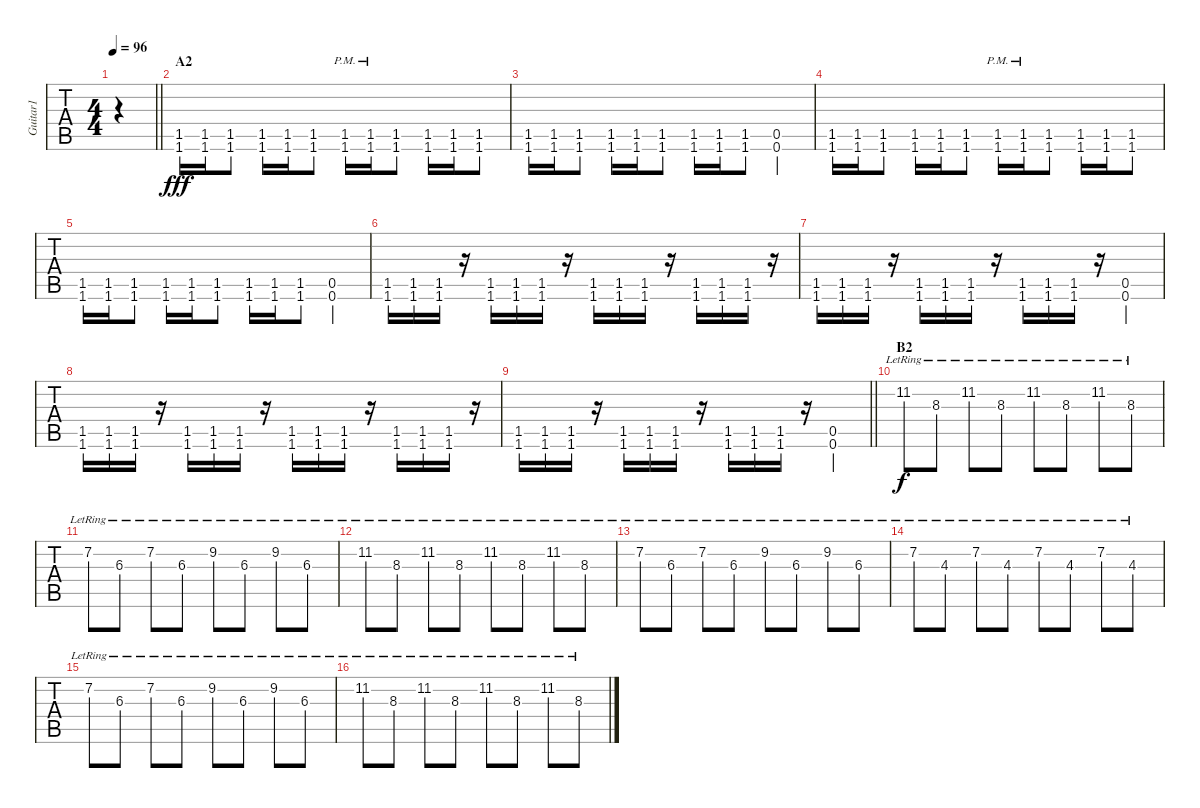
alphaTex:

\track ("Guitar1" "Guitar1") {instrument distortionguitar}
\staff {tabs}
\tuning (E4 B3 G3 D3 A2 D2) {hide}
\ts (4 4)
\tempo 96
\clef g2
\barLineRight lightlight
\ks c
|
\section ("" "A2")
(1.5 1.6).16{dy fff} (1.5 1.6).16 (1.5 1.6).8 (1.5 1.6).16 (1.5 1.6).16 (1.5 1.6).8 (1.5{pm} 1.6{pm}).16 (1.5{pm} 1.6{pm}).16 (1.5 1.6).8 (1.5 1.6).16 (1.5 1.6).16 (1.5 1.6).8 |
(1.5 1.6).16 (1.5 1.6).16 (1.5 1.6).8 (1.5 1.6).16 (1.5 1.6).16 (1.5 1.6).8 (1.5 1.6).16 (1.5 1.6).16 (1.5 1.6).8 (0.5 0.6).4 |
(1.5 1.6).16 (1.5 1.6).16 (1.5 1.6).8 (1.5 1.6).16 (1.5 1.6).16 (1.5 1.6).8 (1.5{pm} 1.6{pm}).16 (1.5{pm} 1.6{pm}).16 (1.5 1.6).8 (1.5 1.6).16 (1.5 1.6).16 (1.5 1.6).8 |
(1.5 1.6).16 (1.5 1.6).16 (1.5 1.6).8 (1.5 1.6).16 (1.5 1.6).16 (1.5 1.6).8 (1.5 1.6).16 (1.5 1.6).16 (1.5 1.6).8 (0.5 0.6).4 |
(1.5 1.6).16 (1.5 1.6).16 (1.5 1.6).16 r.16 (1.5 1.6).16 (1.5 1.6).16 (1.5 1.6).16 r.16 (1.5 1.6).16 (1.5 1.6).16 (1.5 1.6).16 r.16 (1.5 1.6).16 (1.5 1.6).16 (1.5 1.6).16 r.16 |
(1.5 1.6).16 (1.5 1.6).16 (1.5 1.6).16 r.16 (1.5 1.6).16 (1.5 1.6).16 (1.5 1.6).16 r.16 (1.5 1.6).16 (1.5 1.6).16 (1.5 1.6).16 r.16 (0.5 0.6).4 |
(1.5 1.6).16 (1.5 1.6).16 (1.5 1.6).16 r.16 (1.5 1.6).16 (1.5 1.6).16 (1.5 1.6).16 r.16 (1.5 1.6).16 (1.5 1.6).16 (1.5 1.6).16 r.16 (1.5 1.6).16 (1.5 1.6).16 (1.5 1.6).16 r.16 |
\barLineRight lightlight
(1.5 1.6).16 (1.5 1.6).16 (1.5 1.6).16 r.16 (1.5 1.6).16 (1.5 1.6).16 (1.5 1.6).16 r.16 (1.5 1.6).16 (1.5 1.6).16 (1.5 1.6).16 r.16 (0.5 0.6).4 |
\section ("" "B2")
11.2{lr}.8{dy f instrument electricguitarclean} 8.3{lr}.8 11.2{lr}.8 8.3{lr}.8 11.2{lr}.8 8.3{lr}.8 11.2{lr}.8 8.3{lr}.8 |
7.2{lr}.8 6.3{lr}.8 7.2{lr}.8 6.3{lr}.8 9.2{lr}.8 6.3{lr}.8 9.2{lr}.8 6.3{lr}.8 |
11.2{lr}.8 8.3{lr}.8 11.2{lr}.8 8.3{lr}.8 11.2{lr}.8 8.3{lr}.8 11.2{lr}.8 8.3{lr}.8 |
7.2{lr}.8 6.3{lr}.8 7.2{lr}.8 6.3{lr}.8 9.2{lr}.8 6.3{lr}.8 9.2{lr}.8 6.3{lr}.8 |
7.2{lr}.8 4.3{lr}.8 7.2{lr}.8 4.3{lr}.8 7.2{lr}.8 4.3{lr}.8 7.2{lr}.8 4.3{lr}.8 |
7.2{lr}.8 6.3{lr}.8 7.2{lr}.8 6.3{lr}.8 9.2{lr}.8 6.3{lr}.8 9.2{lr}.8 6.3{lr}.8 |
11.2{lr}.8 8.3{lr}.8 11.2{lr}.8 8.3{lr}.8 11.2{lr}.8 8.3{lr}.8 11.2{lr}.8 8.3{lr}.8
